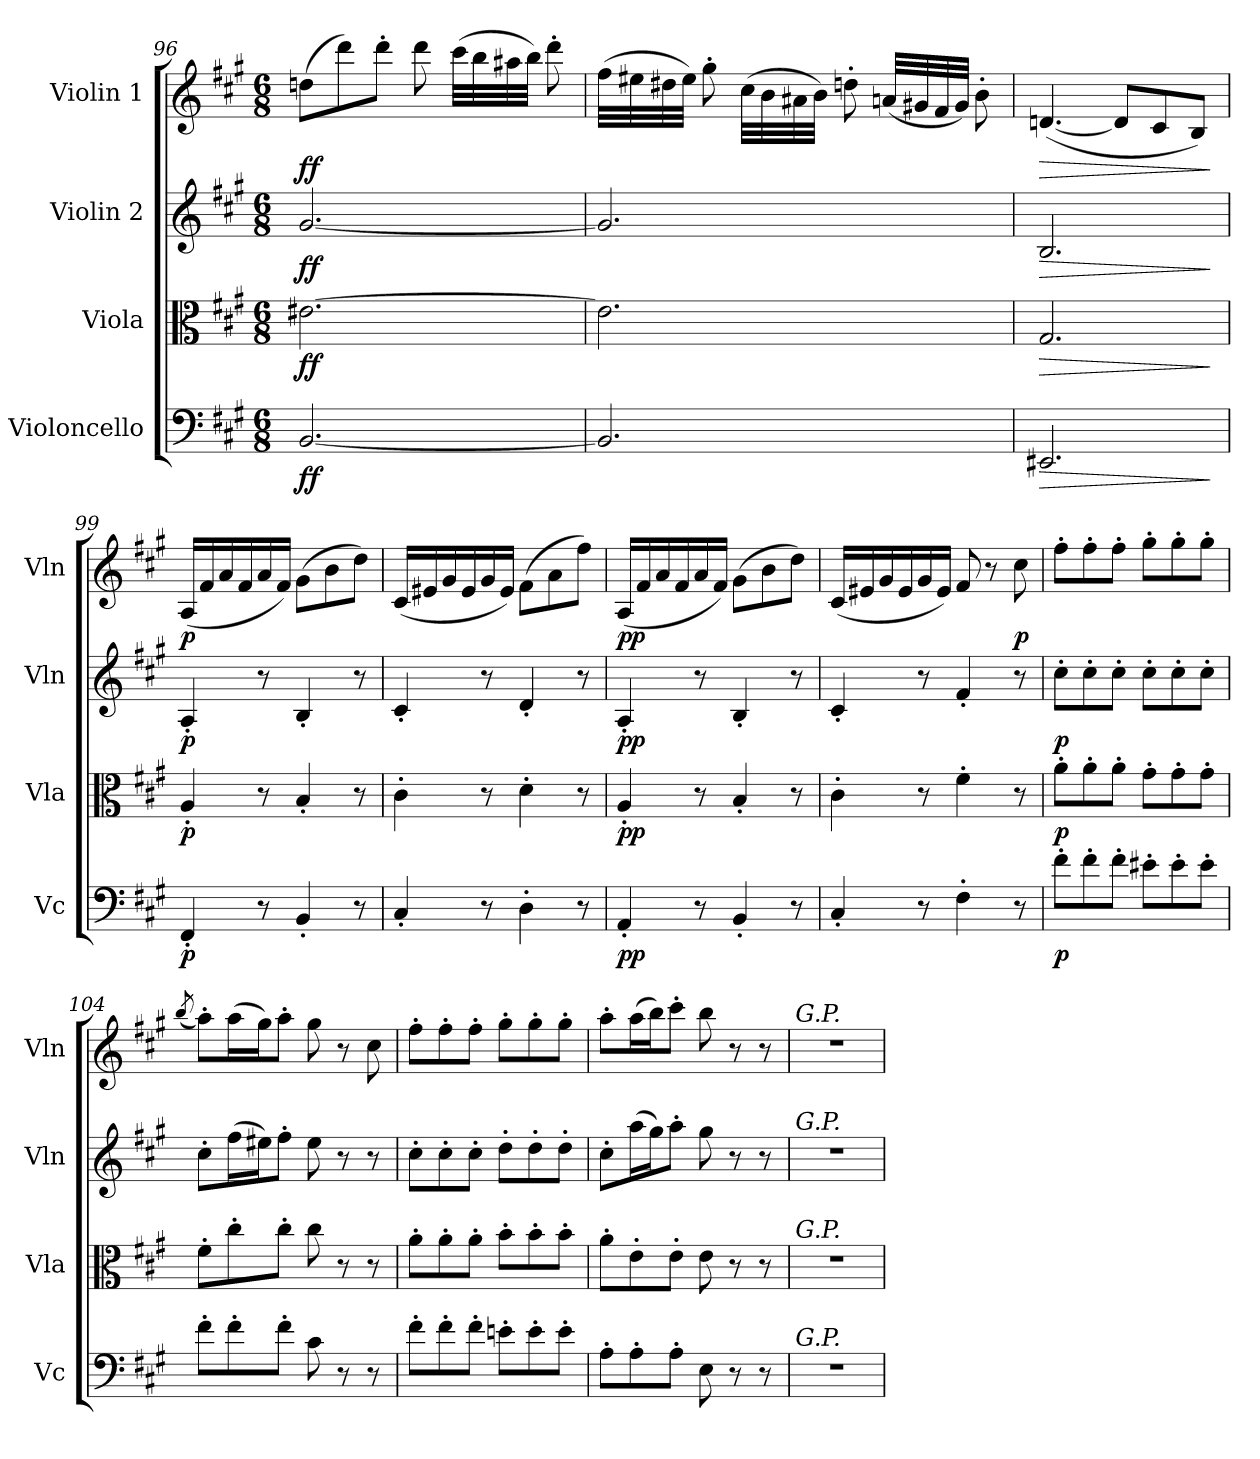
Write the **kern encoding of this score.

**kern	**dynam	**kern	**dynam	**kern	**dynam	**kern	**dynam
*part4	*part4	*part3	*part3	*part2	*part2	*part1	*part1
*staff4	*staff4	*staff3	*staff3	*staff2	*staff2	*staff1	*staff1
*I"Violoncello	*	*I"Viola	*	*I"Violin 2	*	*I"Violin 1	*
*I'Vc	*	*I'Vla	*	*I'Vln	*	*I'Vln	*
*clefF4	*	*clefC3	*	*clefG2	*	*clefG2	*
*k[f#c#g#]	*	*k[f#c#g#]	*	*k[f#c#g#]	*	*k[f#c#g#]	*
*M6/8	*	*M6/8	*	*M6/8	*	*M6/8	*
=96	=96	=96	=96	=96	=96	=96	=96
!	!LO:DY:b	!	!LO:DY:b	!	!LO:DY:b	!	!LO:DY:b
[2.BB/	ff	[2.e#X\	ff	[2.g#/	ff	(8ddn\L	ff
.	.	.	.	.	.	8ddd\)	.
.	.	.	.	.	.	8ddd'\J	.
.	.	.	.	.	.	8ddd\	.
.	.	.	.	.	.	(32ccc#\LLL	.
.	.	.	.	.	.	32bb\	.
.	.	.	.	.	.	32aa#X\	.
.	.	.	.	.	.	32bb\JJJ)	.
.	.	.	.	.	.	8ddd'\	.
=97	=97	=97	=97	=97	=97	=97	=97
2.BB/]	.	2.e#\]	.	2.g#/]	.	(32ff#\LLL	.
.	.	.	.	.	.	32ee#X\	.
.	.	.	.	.	.	32dd#X\	.
.	.	.	.	.	.	32ee#\JJJ)	.
.	.	.	.	.	.	8gg#'\	.
.	.	.	.	.	.	(32cc#\LLL	.
.	.	.	.	.	.	32b\	.
.	.	.	.	.	.	32a#X\	.
.	.	.	.	.	.	32b\JJJ)	.
.	.	.	.	.	.	8ddn'\	.
.	.	.	.	.	.	(32an/LLL	.
.	.	.	.	.	.	32g#X/	.
.	.	.	.	.	.	32f#/	.
.	.	.	.	.	.	32g#/JJJ)	.
.	.	.	.	.	.	8b'\	.
!!LO:LB:g=z
=98	=98	=98	=98	=98	=98	=98	=98
!	!LO:HP:b	!	!LO:HP:b	!	!LO:HP:b	!	!LO:HP:b
2.EE#X/	>	2.G#/	>	2.B/	>	([4.dn/	>
.	.	.	.	.	.	8d/L]	.
.	.	.	.	.	.	8c#/	.
.	.	.	.	.	.	8B/J)	.
.	]	.	]	.	]	.	]
!!LO:LB:g=z
=99	=99	=99	=99	=99	=99	=99	=99
!	!LO:DY:b	!	!LO:DY:b	!	!LO:DY:b	!	!LO:DY:b
4FF#'/	p	4A'/	p	4A'/	p	(16A/LL	p
.	.	.	.	.	.	16f#/	.
.	.	.	.	.	.	16a/	.
.	.	.	.	.	.	16f#/	.
8r	.	8r	.	8r	.	16a/	.
.	.	.	.	.	.	16f#/JJ)	.
4BB'/	.	4B'/	.	4B'/	.	(8g#\L	.
.	.	.	.	.	.	8b\	.
8r	.	8r	.	8r	.	8dd\J)	.
=100	=100	=100	=100	=100	=100	=100	=100
4C#'/	.	4c#'\	.	4c#'/	.	(16c#/LL	.
.	.	.	.	.	.	16e#X/	.
.	.	.	.	.	.	16g#/	.
.	.	.	.	.	.	16e#/	.
8r	.	8r	.	8r	.	16g#/	.
.	.	.	.	.	.	16e#/JJ)	.
4D'\	.	4d'\	.	4d'/	.	(8f#\L	.
.	.	.	.	.	.	8a\	.
8r	.	8r	.	8r	.	8ff#\J)	.
=101	=101	=101	=101	=101	=101	=101	=101
!	!LO:DY:b	!	!LO:DY:b	!	!LO:DY:b	!	!LO:DY:b
4AA'/	pp	4A'/	pp	4A'/	pp	(16A/LL	pp
.	.	.	.	.	.	16f#/	.
.	.	.	.	.	.	16a/	.
.	.	.	.	.	.	16f#/	.
8r	.	8r	.	8r	.	16a/	.
.	.	.	.	.	.	16f#/JJ)	.
4BB'/	.	4B'/	.	4B'/	.	(8g#\L	.
.	.	.	.	.	.	8b\	.
8r	.	8r	.	8r	.	8dd\J)	.
=102	=102	=102	=102	=102	=102	=102	=102
4C#'/	.	4c#'\	.	4c#'/	.	(16c#/LL	.
.	.	.	.	.	.	16e#X/	.
.	.	.	.	.	.	16g#/	.
.	.	.	.	.	.	16e#/	.
8r	.	8r	.	8r	.	16g#/	.
.	.	.	.	.	.	16e#/JJ)	.
4F#'\	.	4f#'\	.	4f#'/	.	8f#/	.
.	.	.	.	.	.	8r	.
!	!	!	!	!	!	!	!LO:DY:b
8r	.	8r	.	8r	.	8cc#\	p
!!LO:LB:g=z
=103	=103	=103	=103	=103	=103	=103	=103
!	!LO:DY:b	!	!LO:DY:b	!	!LO:DY:b	!	!
8f#'\L	p	8a'\L	p	8cc#'\L	p	8ff#'\L	.
8f#'\	.	8a'\	.	8cc#'\	.	8ff#'\	.
8f#'\J	.	8a'\J	.	8cc#'\J	.	8ff#'\J	.
8e#X'\L	.	8g#'\L	.	8cc#'\L	.	8gg#'\L	.
8e#'\	.	8g#'\	.	8cc#'\	.	8gg#'\	.
8e#'\J	.	8g#'\J	.	8cc#'\J	.	8gg#'\J	.
!!LO:PB:g=z
=104	=104	=104	=104	=104	=104	=104	=104
.	.	.	.	.	.	(8qbb/	.
8f#'\L	.	8f#'\L	.	8cc#'\L	.	8aa'\L)	.
8f#'\	.	8cc#'\	.	(16ff#\L	.	(16aa\L	.
.	.	.	.	16ee#X\J)	.	16gg#\J)	.
8f#'\J	.	8cc#'\J	.	8ff#'\J	.	8aa'\J	.
8c#\	.	8cc#\	.	8ee#\	.	8gg#\	.
8r	.	8r	.	8r	.	8r	.
8r	.	8r	.	8r	.	8cc#\	.
=105	=105	=105	=105	=105	=105	=105	=105
8f#'\L	.	8a'\L	.	8cc#'\L	.	8ff#'\L	.
8f#'\	.	8a'\	.	8cc#'\	.	8ff#'\	.
8f#'\J	.	8a'\J	.	8cc#'\J	.	8ff#'\J	.
8en'\L	.	8b'\L	.	8dd'\L	.	8gg#'\L	.
8e'\	.	8b'\	.	8dd'\	.	8gg#'\	.
8e'\J	.	8b'\J	.	8dd'\J	.	8gg#'\J	.
=106	=106	=106	=106	=106	=106	=106	=106
8A'\L	.	8a'\L	.	8cc#'\L	.	8aa'\L	.
8A'\	.	8e'\	.	(16aa\L	.	(16aa\L	.
.	.	.	.	16gg#\J)	.	16bb\J)	.
8A'\J	.	8e'\J	.	8aa'\J	.	8ccc#'\J	.
8E\	.	8e\	.	8gg#\	.	8bb\	.
8r	.	8r	.	8r	.	8r	.
8r	.	8r	.	8r	.	8r	.
=107	=107	=107	=107	=107	=107	=107	=107
!	!	!	!	!	!	!LO:TX:a:i:t=G.P.	!
!	!	!	!	!LO:TX:a:i:t=G.P.	!	!	!
!	!	!LO:TX:a:i:t=G.P.	!	!	!	!	!
!LO:TX:a:i:t=G.P.	!	!	!	!	!	!	!
2.r	.	2.r	.	2.r	.	2.r	.
=	=	=	=	=	=	=	=
*-	*-	*-	*-	*-	*-	*-	*-
